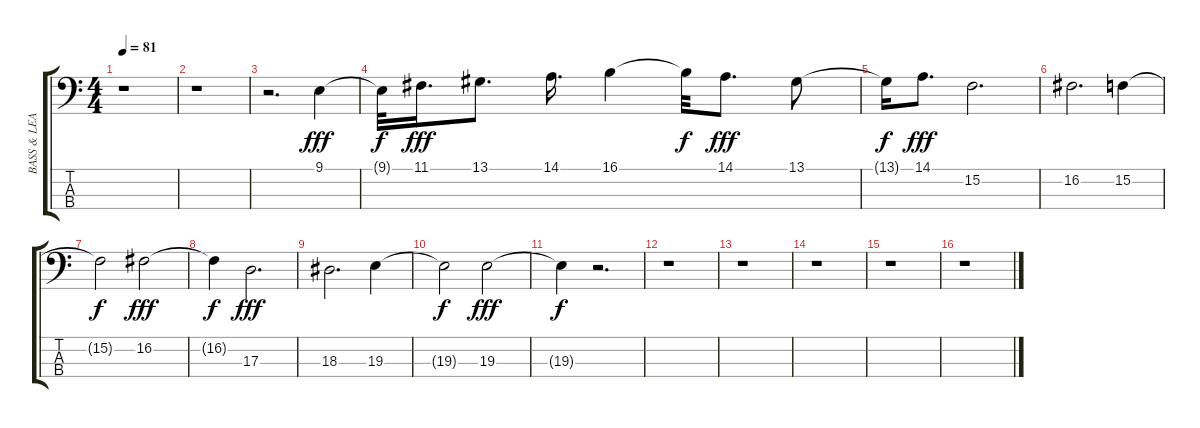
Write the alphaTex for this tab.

\track ("BASS & LEAD" "BASS & LEA") {instrument lead8bassandlead}
\staff {score tabs}
\tuning (G2 D2 A1 E1) {hide}
\ts (4 4)
\tempo 81
\clef f4
\ks c
r.1{dy fff} |
r.1 |
r.2{d} 9.1.4 |
9.1{t}.32{dy f} 11.1.16{d dy fff} 13.1.8{d} 14.1.16{d} 16.1.4 16.1{t}.32{dy f} 14.1.8{d dy fff} 13.1.8 |
13.1{t}.16{dy f} 14.1.8{d dy fff} 15.2.2{d} |
16.2.2{d} 15.2.4 |
15.2{t}.2{dy f} 16.2.2{dy fff} |
16.2{t}.4{dy f} 17.3.2{d dy fff} |
18.3.2{d} 19.3.4 |
19.3{t}.2{dy f} 19.3.2{dy fff} |
19.3{t}.4{dy f} r.2{d} |
r.1 |
r.1 |
r.1 |
r.1 |
r.1
